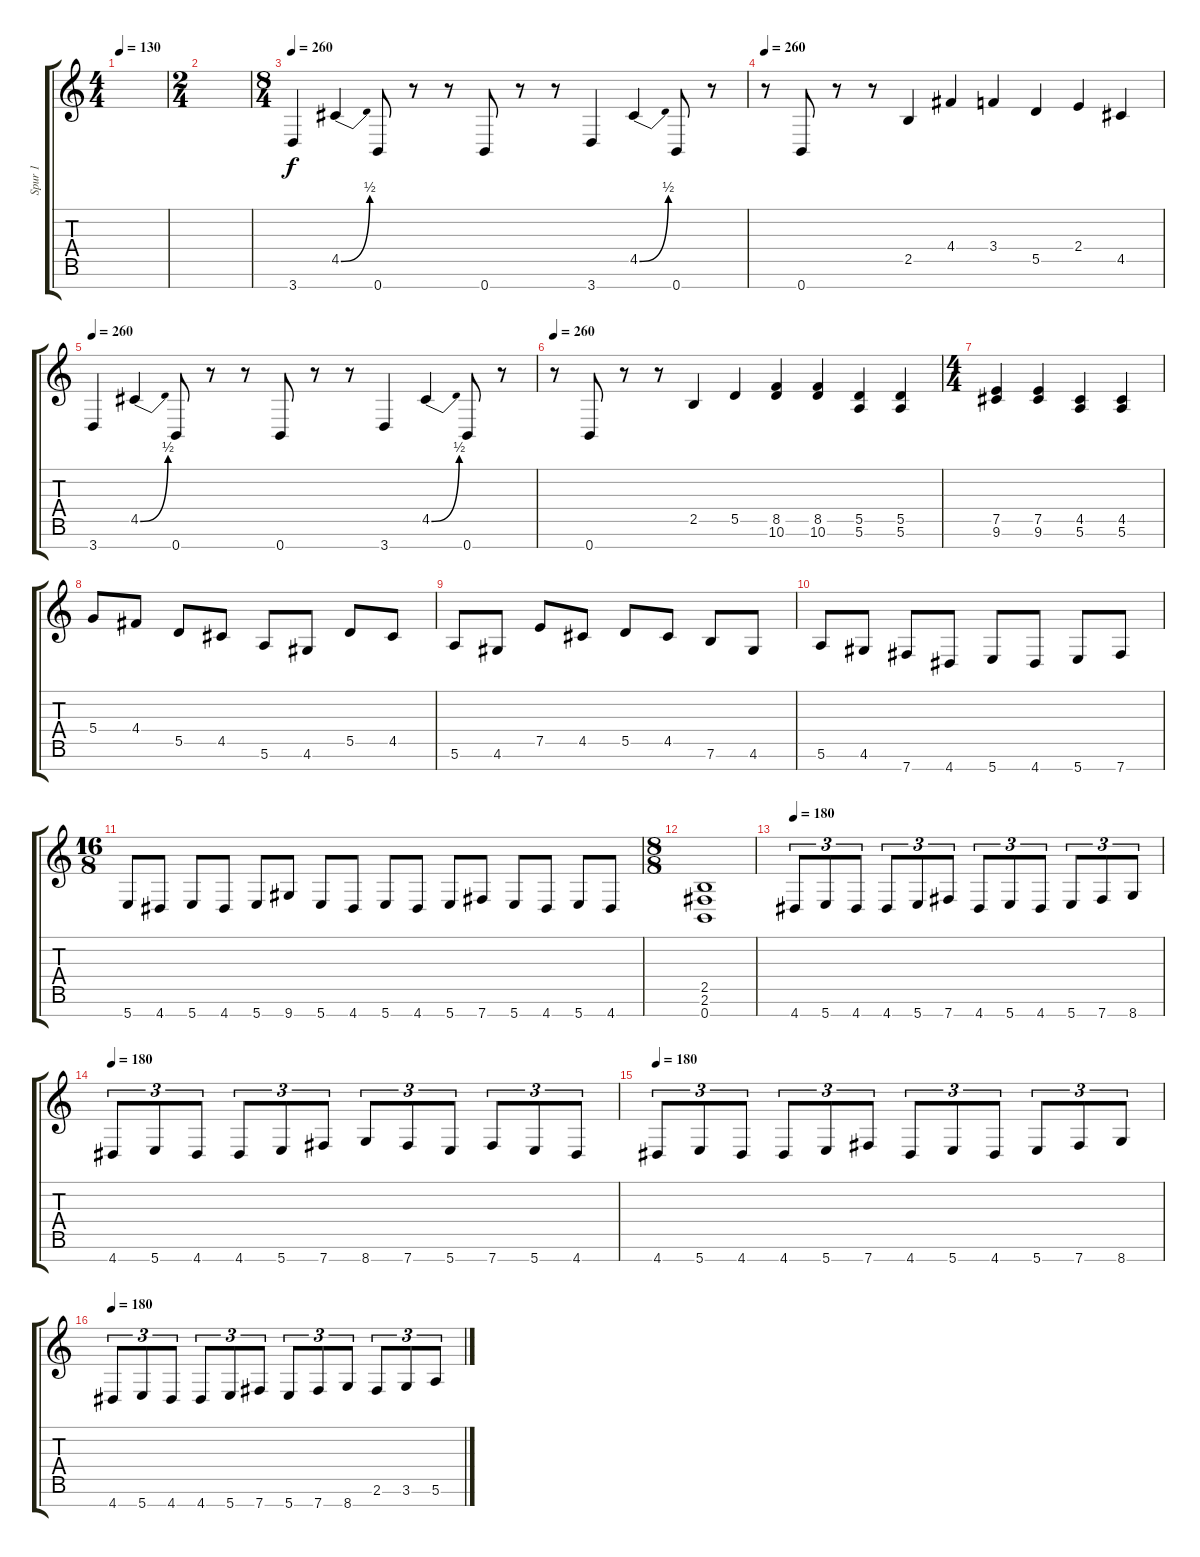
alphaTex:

\track ("Spur 1" "Spur 1") {instrument distortionguitar}
\staff {score tabs}
\tuning (E4 B3 G3 D3 A2 E2 B1) {hide}
\ts (4 4)
\tempo 130
\clef g2
\ks c
|
\ts (2 4)
|
\ts (8 4)
\tempo 260
3.7.4 4.5{be (bend 0 0 60 2)}.4 0.7.8 r.8 r.8 0.7.8 r.8 r.8 3.7.4 4.5{be (bend 0 0 60 2)}.4 0.7.8 r.8 |
\tempo 260
r.8 0.7.8 r.8 r.8 2.5.4 4.4.4 3.4.4 5.5.4 2.4.4 4.5.4 |
\tempo 260
3.7.4 4.5{be (bend 0 0 60 2)}.4 0.7.8 r.8 r.8 0.7.8 r.8 r.8 3.7.4 4.5{be (bend 0 0 60 2)}.4 0.7.8 r.8 |
\tempo 260
r.8 0.7.8 r.8 r.8 2.5.4 5.5.4 (8.5 10.6).4 (8.5 10.6).4 (5.5 5.6).4 (5.5 5.6).4 |
\ts (4 4)
(7.5 9.6).4 (7.5 9.6).4 (4.5 5.6).4 (4.5 5.6).4 |
5.4.8 4.4.8 5.5.8 4.5.8 5.6.8 4.6.8 5.5.8 4.5.8 |
5.6.8 4.6.8 7.5.8 4.5.8 5.5.8 4.5.8 7.6.8 4.6.8 |
5.6.8 4.6.8 7.7.8 4.7.8 5.7.8 4.7.8 5.7.8 7.7.8 |
\ts (16 8)
5.7.8 4.7.8 5.7.8 4.7.8 5.7.8 9.7.8 5.7.8 4.7.8 5.7.8 4.7.8 5.7.8 7.7.8 5.7.8 4.7.8 5.7.8 4.7.8 |
\ts (8 8)
(2.5 2.6 0.7).1 |
\tempo 180
4.7.8{tu (3 2)} 5.7.8{tu (3 2)} 4.7.8{tu (3 2)} 4.7.8{tu (3 2)} 5.7.8{tu (3 2)} 7.7.8{tu (3 2)} 4.7.8{tu (3 2)} 5.7.8{tu (3 2)} 4.7.8{tu (3 2)} 5.7.8{tu (3 2)} 7.7.8{tu (3 2)} 8.7.8{tu (3 2)} |
\tempo 180
4.7.8{tu (3 2)} 5.7.8{tu (3 2)} 4.7.8{tu (3 2)} 4.7.8{tu (3 2)} 5.7.8{tu (3 2)} 7.7.8{tu (3 2)} 8.7.8{tu (3 2)} 7.7.8{tu (3 2)} 5.7.8{tu (3 2)} 7.7.8{tu (3 2)} 5.7.8{tu (3 2)} 4.7.8{tu (3 2)} |
\tempo 180
4.7.8{tu (3 2)} 5.7.8{tu (3 2)} 4.7.8{tu (3 2)} 4.7.8{tu (3 2)} 5.7.8{tu (3 2)} 7.7.8{tu (3 2)} 4.7.8{tu (3 2)} 5.7.8{tu (3 2)} 4.7.8{tu (3 2)} 5.7.8{tu (3 2)} 7.7.8{tu (3 2)} 8.7.8{tu (3 2)} |
\tempo 180
4.7.8{tu (3 2)} 5.7.8{tu (3 2)} 4.7.8{tu (3 2)} 4.7.8{tu (3 2)} 5.7.8{tu (3 2)} 7.7.8{tu (3 2)} 5.7.8{tu (3 2)} 7.7.8{tu (3 2)} 8.7.8{tu (3 2)} 2.6.8{tu (3 2)} 3.6.8{tu (3 2)} 5.6.8{tu (3 2)}
